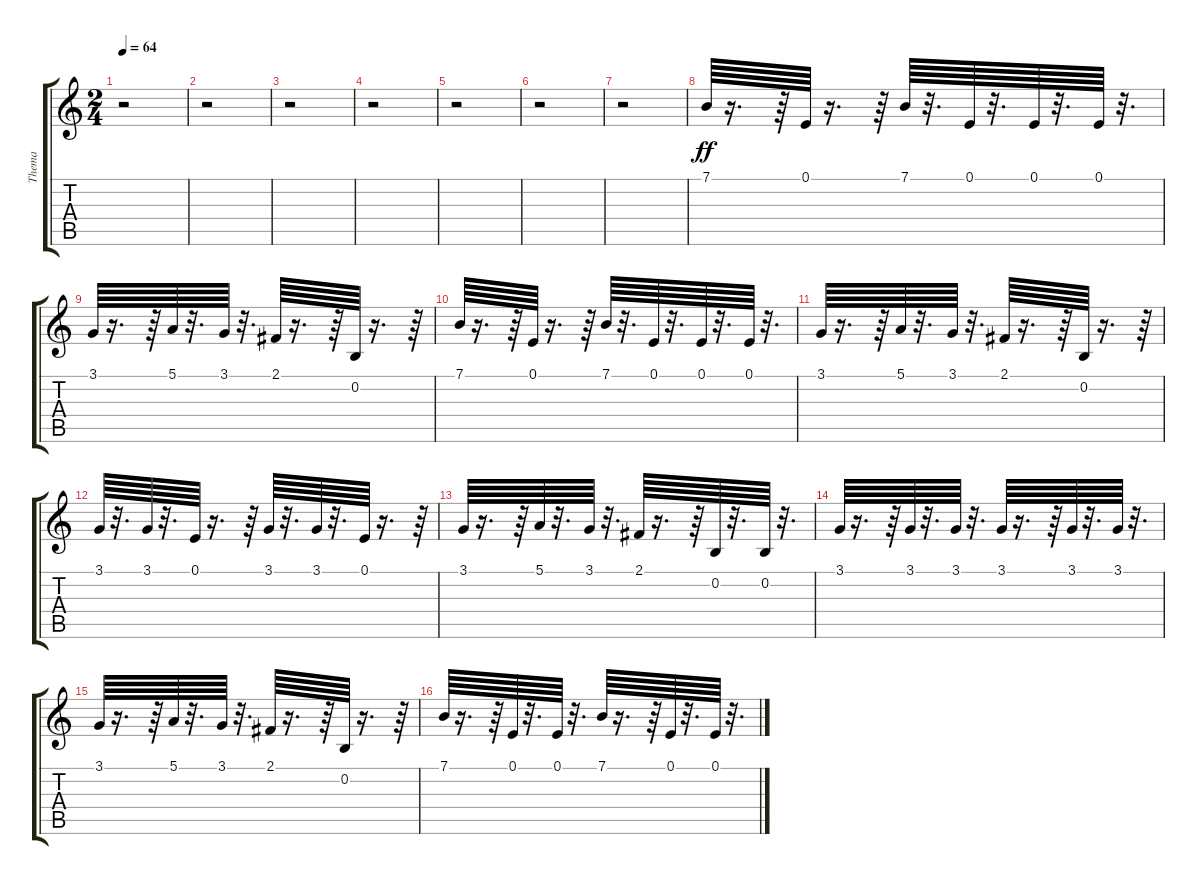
\track ("Thema" "Thema") {instrument fx5brightness}
\staff {score tabs}
\tuning (E4 B3 G3 D3 A2 E2) {hide}
\ts (2 4)
\tempo 64
\clef g2
\ks c
r.2{dy ff} |
r.2 |
r.2 |
r.2 |
r.2 |
r.2 |
r.2 |
7.1.64 r.16{d} r.64 0.1.64 r.16{d} r.64 7.1.64 r.32{d} 0.1.64 r.32{d} 0.1.64 r.32{d} 0.1.64 r.32{d} |
3.1.64 r.16{d} r.64 5.1.64 r.32{d} 3.1.64 r.32{d} 2.1.64 r.16{d} r.64 0.2.64 r.16{d} r.64 |
7.1.64 r.16{d} r.64 0.1.64 r.16{d} r.64 7.1.64 r.32{d} 0.1.64 r.32{d} 0.1.64 r.32{d} 0.1.64 r.32{d} |
3.1.64 r.16{d} r.64 5.1.64 r.32{d} 3.1.64 r.32{d} 2.1.64 r.16{d} r.64 0.2.64 r.16{d} r.64 |
3.1.64 r.32{d} 3.1.64 r.32{d} 0.1.64 r.16{d} r.64 3.1.64 r.32{d} 3.1.64 r.32{d} 0.1.64 r.16{d} r.64 |
3.1.64 r.16{d} r.64 5.1.64 r.32{d} 3.1.64 r.32{d} 2.1.64 r.16{d} r.64 0.2.64 r.32{d} 0.2.64 r.32{d} |
3.1.64 r.16{d} r.64 3.1.64 r.32{d} 3.1.64 r.32{d} 3.1.64 r.16{d} r.64 3.1.64 r.32{d} 3.1.64 r.32{d} |
3.1.64 r.16{d} r.64 5.1.64 r.32{d} 3.1.64 r.32{d} 2.1.64 r.16{d} r.64 0.2.64 r.16{d} r.64 |
7.1.64 r.16{d} r.64 0.1.64 r.32{d} 0.1.64 r.32{d} 7.1.64 r.16{d} r.64 0.1.64 r.32{d} 0.1.64 r.32{d}
